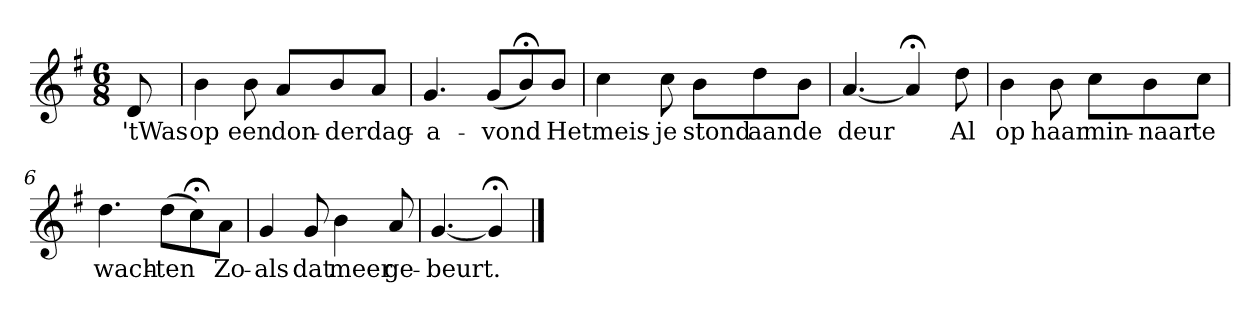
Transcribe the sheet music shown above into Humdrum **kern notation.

**kern	**text
*part1	*part1
*staff1	*staff1
*k[f#]	*
*G:	*
*M6/8	*
*MM120	*
=	=
8d	'tWas
=1	=1
4b	op
8b	een
8aL	don-
8b	-der
8aJ	dag-
=2	=2
4.g	-a-
(8gL	-vond
8b;<)	.
8bJ	Het
=3	=3
4cc	meis-
8cc	-je
8bL	stond
8dd	aan
8bJ	de
=4	=4
[4.a	deur
4a;<]	.
8dd	Al
=5	=5
4b	op
8b	haar
8ccL	min-
8b	-naar
8ccJ	te
=6	=6
4.dd	wach-
(8ddL	-ten
8cc;<)	.
8aJ	Zo-
=7	=7
4g	-als
8g	dat
4b	meer
8a	ge-
=8	=8
[4.g	-beurt.
4g;<]	.
==	==
*-	*-
